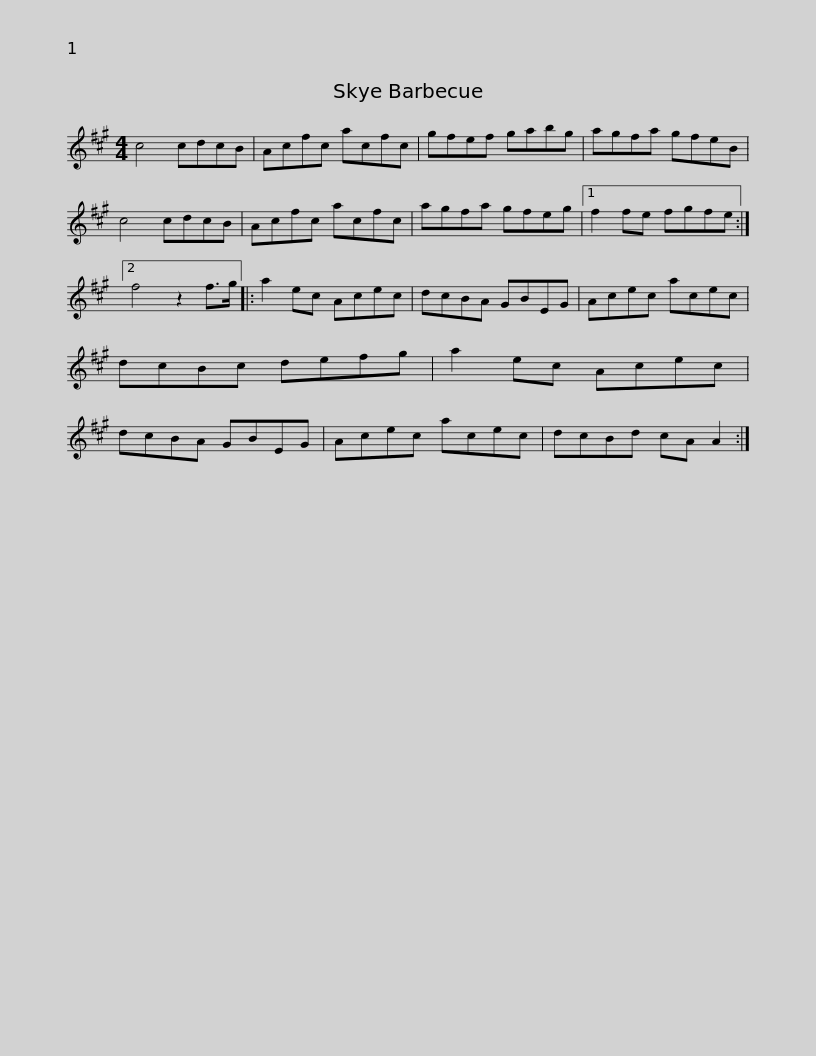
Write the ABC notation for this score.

X:1
L:1/8
M:4/4
I:linebreak $
K:A
V:1 treble
V:1
 c4 cdcB | Acfc acfc | gfef gabg | agfa gfeB | c4 cdcB | %5
 Acfc acfc |$ agfa gfeg |1 f2 fe fgfe :|2 f4 z2 f>g |: a2 ec Acec | %10
 dcBA GBEG | Acec acec |$ dcBc defg | a2 ec Acec | dcBA GBEG | %15
 Acec acec | dcBd cA A2 :| %17
